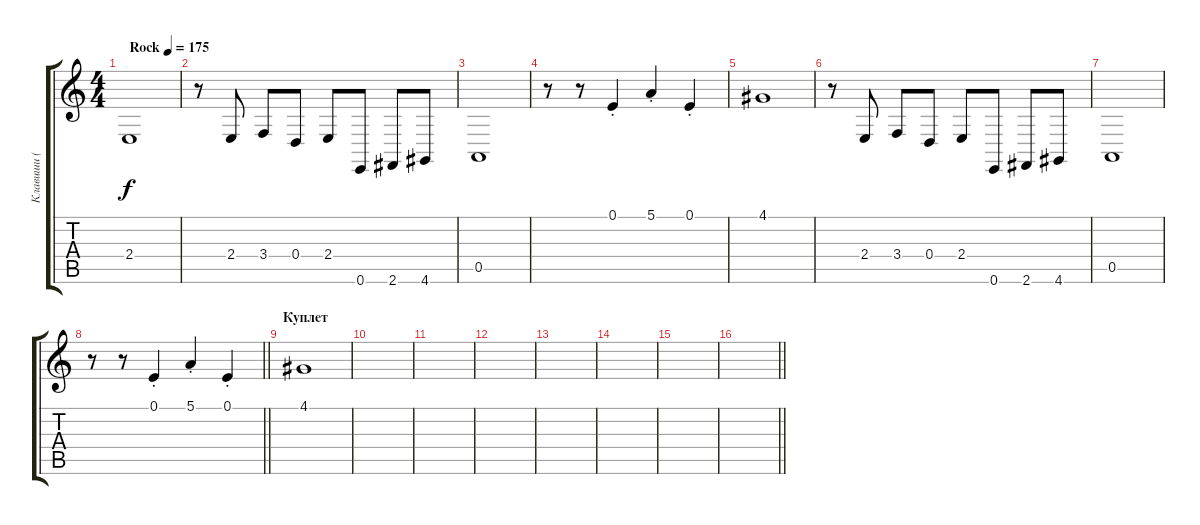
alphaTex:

\track ("Клавиши ( Рояль ) Правая Рука  " "Клавиши ( ") {instrument acousticgrandpiano}
\staff {score tabs}
\tuning (E4 B3 G3 D3 A2 E2) {hide}
\ts (4 4)
\tempo (175 "Rock")
\clef g2
\ks c
2.4.1{dy f instrument acousticgrandpiano} |
r.8 2.4.8 3.4.8 0.4.8 2.4.8 0.6.8 2.6.8 4.6.8 |
0.5.1 |
r.8 r.8 0.1{st}.4 5.1{st}.4 0.1{st}.4 |
4.1.1 |
r.8 2.4.8 3.4.8 0.4.8 2.4.8 0.6.8 2.6.8 4.6.8 |
0.5.1 |
\barLineRight lightlight
r.8 r.8 0.1{st}.4 5.1{st}.4 0.1{st}.4 |
\section ("" "Куплет")
4.1.1 |
|
|
|
|
|
|
\barLineRight lightlight
